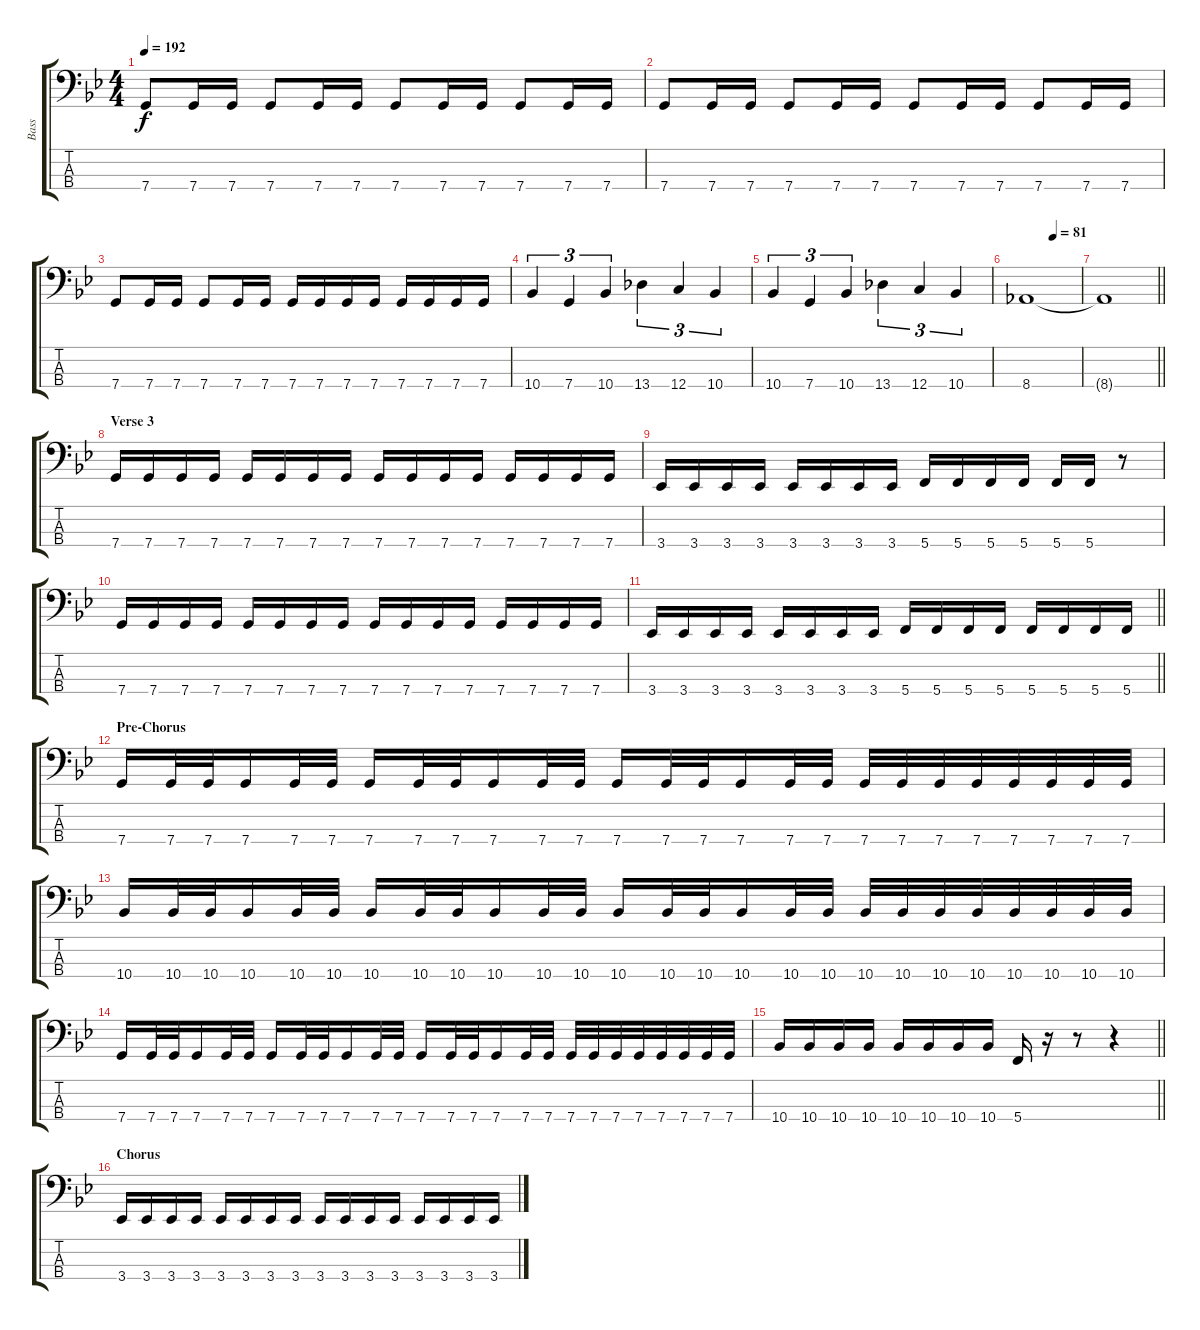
\track ("Bass" "Bass") {instrument electricbasspick}
\staff {score tabs}
\tuning (F2 C2 G1 C1) {hide}
\ts (4 4)
\tempo 192
\clef f4
\ks gminor
7.4.8{dy f} 7.4.16 7.4.16 7.4.8 7.4.16 7.4.16 7.4.8 7.4.16 7.4.16 7.4.8 7.4.16 7.4.16 |
7.4.8 7.4.16 7.4.16 7.4.8 7.4.16 7.4.16 7.4.8 7.4.16 7.4.16 7.4.8 7.4.16 7.4.16 |
7.4.8 7.4.16 7.4.16 7.4.8 7.4.16 7.4.16 7.4.16 7.4.16 7.4.16 7.4.16 7.4.16 7.4.16 7.4.16 7.4.16 |
10.4.4{tu (3 2)} 7.4.4{tu (3 2)} 10.4.4{tu (3 2)} 13.4.4{tu (3 2)} 12.4.4{tu (3 2)} 10.4.4{tu (3 2)} |
10.4.4{tu (3 2)} 7.4.4{tu (3 2)} 10.4.4{tu (3 2)} 13.4.4{tu (3 2)} 12.4.4{tu (3 2)} 10.4.4{tu (3 2)} |
\tempo (81 0.5)
8.4.1 |
\barLineRight lightlight
8.4{t}.1 |
\section ("" "Verse 3")
7.4.16 7.4.16 7.4.16 7.4.16 7.4.16 7.4.16 7.4.16 7.4.16 7.4.16 7.4.16 7.4.16 7.4.16 7.4.16 7.4.16 7.4.16 7.4.16 |
3.4.16 3.4.16 3.4.16 3.4.16 3.4.16 3.4.16 3.4.16 3.4.16 5.4.16 5.4.16 5.4.16 5.4.16 5.4.16 5.4.16 r.8 |
7.4.16 7.4.16 7.4.16 7.4.16 7.4.16 7.4.16 7.4.16 7.4.16 7.4.16 7.4.16 7.4.16 7.4.16 7.4.16 7.4.16 7.4.16 7.4.16 |
\barLineRight lightlight
3.4.16 3.4.16 3.4.16 3.4.16 3.4.16 3.4.16 3.4.16 3.4.16 5.4.16 5.4.16 5.4.16 5.4.16 5.4.16 5.4.16 5.4.16 5.4.16 |
\section ("" "Pre-Chorus")
7.4.16 7.4.32 7.4.32 7.4.16 7.4.32 7.4.32 7.4.16 7.4.32 7.4.32 7.4.16 7.4.32 7.4.32 7.4.16 7.4.32 7.4.32 7.4.16 7.4.32 7.4.32 7.4.32 7.4.32 7.4.32 7.4.32 7.4.32 7.4.32 7.4.32 7.4.32 |
10.4.16 10.4.32 10.4.32 10.4.16 10.4.32 10.4.32 10.4.16 10.4.32 10.4.32 10.4.16 10.4.32 10.4.32 10.4.16 10.4.32 10.4.32 10.4.16 10.4.32 10.4.32 10.4.32 10.4.32 10.4.32 10.4.32 10.4.32 10.4.32 10.4.32 10.4.32 |
7.4.16 7.4.32 7.4.32 7.4.16 7.4.32 7.4.32 7.4.16 7.4.32 7.4.32 7.4.16 7.4.32 7.4.32 7.4.16 7.4.32 7.4.32 7.4.16 7.4.32 7.4.32 7.4.32 7.4.32 7.4.32 7.4.32 7.4.32 7.4.32 7.4.32 7.4.32 |
\barLineRight lightlight
10.4.16 10.4.16 10.4.16 10.4.16 10.4.16 10.4.16 10.4.16 10.4.16 5.4.16 r.16 r.8 r.4 |
\section ("" "Chorus")
3.4.16 3.4.16 3.4.16 3.4.16 3.4.16 3.4.16 3.4.16 3.4.16 3.4.16 3.4.16 3.4.16 3.4.16 3.4.16 3.4.16 3.4.16 3.4.16
